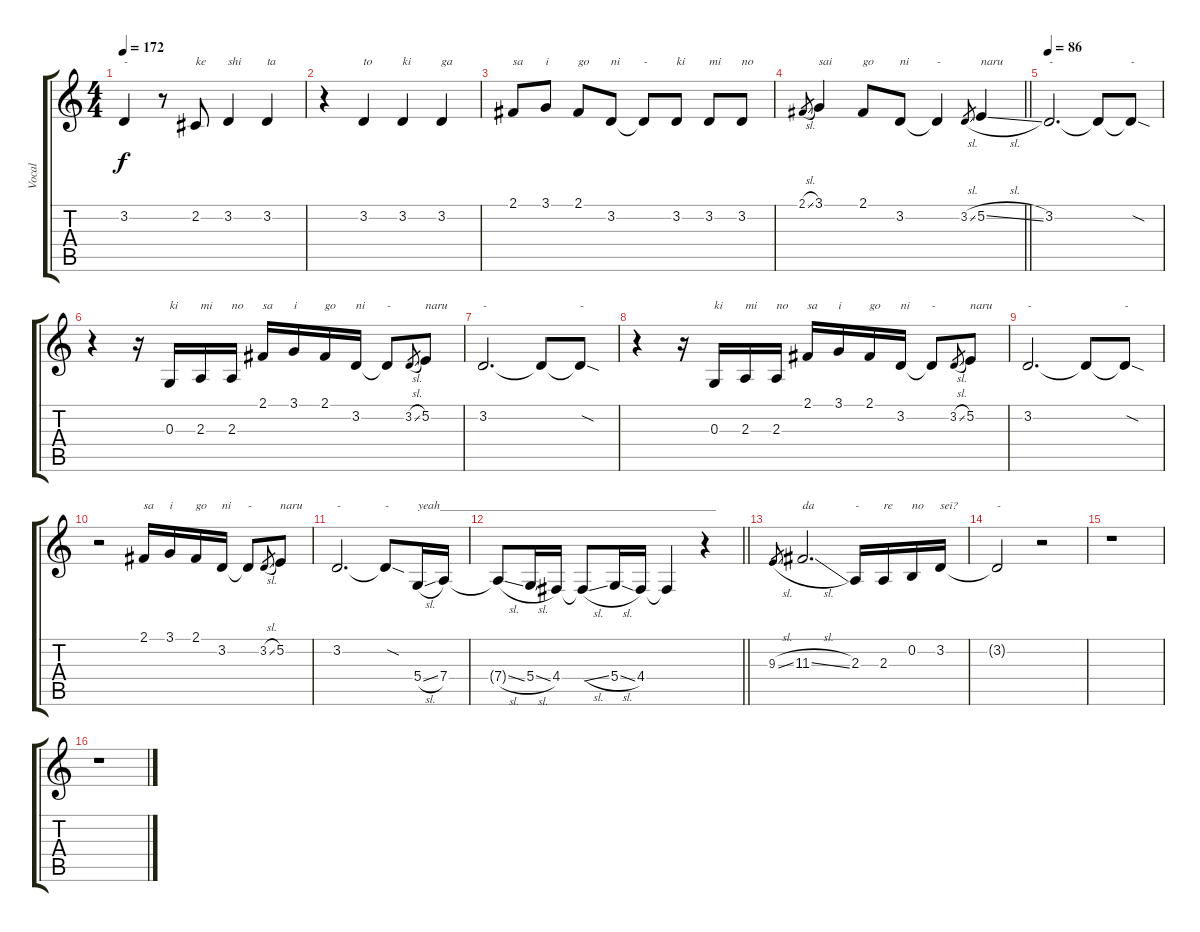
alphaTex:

\track ("Vocal" "Vocal") {instrument clarinet}
\staff {score tabs}
\tuning (E4 B3 G3 D3 A2 E2) {hide}
\ts (4 4)
\tempo 172
\clef g2
\ks c
3.2.4{txt "-" dy f} r.8 2.2.8{txt "ke"} 3.2.4{txt "shi"} 3.2.4{txt "ta"} |
r.4 3.2.4{txt "to"} 3.2.4{txt "ki"} 3.2.4{txt "ga"} |
2.1.8{txt "sa"} 3.1.8{txt "i"} 2.1.8{txt "go"} 3.2.8{txt "ni"} 3.2{t}.8{txt "-"} 3.2.8{txt "ki"} 3.2.8{txt "mi"} 3.2.8{txt "no"} |
\barLineRight lightlight
2.1{sl}.8{gr} 3.1.4{txt "sai"} 2.1.8{txt "go"} 3.2.8{txt "ni"} 3.2{t}.4{txt "-"} 3.2{sl}.8{gr} 5.2{sl}.4{txt "naru"} |
\tempo 86
3.2.2{d txt "-"} 3.2{t}.8 3.2{sod t}.8{txt "-"} |
r.4 r.16 0.3.16{txt "ki"} 2.3.16{txt "mi"} 2.3.16{txt "no"} 2.1.16{txt "sa"} 3.1.16{txt "i"} 2.1.16{txt "go"} 3.2.16{txt "ni"} 3.2{t}.8{txt "-"} 3.2{sl}.8{gr} 5.2.8{txt "naru"} |
3.2.2{d txt "-"} 3.2{t}.8 3.2{sod t}.8{txt "-"} |
r.4 r.16 0.3.16{txt "ki"} 2.3.16{txt "mi"} 2.3.16{txt "no"} 2.1.16{txt "sa"} 3.1.16{txt "i"} 2.1.16{txt "go"} 3.2.16{txt "ni"} 3.2{t}.8{txt "-"} 3.2{sl}.8{gr} 5.2.8{txt "naru"} |
3.2.2{d txt "-"} 3.2{t}.8 3.2{sod t}.8{txt "-"} |
r.2 2.1.16{txt "sa"} 3.1.16{txt "i"} 2.1.16{txt "go"} 3.2.16{txt "ni"} 3.2{t}.8{txt "-"} 3.2{sl}.8{gr} 5.2.8{txt "naru"} |
3.2.2{d txt "-"} 3.2{sod t}.8{txt "-"} 5.4{sl}.16{txt "yeah______________________________________________"} 7.4.16 |
\barLineRight lightlight
7.4{sl t}.8 5.4{sl}.16 4.4.16 4.4{sl t}.8 5.4{sl}.16 4.4.16 4.4{t}.4 r.4 |
9.3{sl}.8{gr} 11.3{sl}.2{d txt "da"} 2.3.16{txt "-"} 2.3.16{txt "re"} 0.2.16{txt "no"} 3.2.16{txt "sei?"} |
3.2{t}.2{txt "-"} r.2 |
r.1 |
r.1
